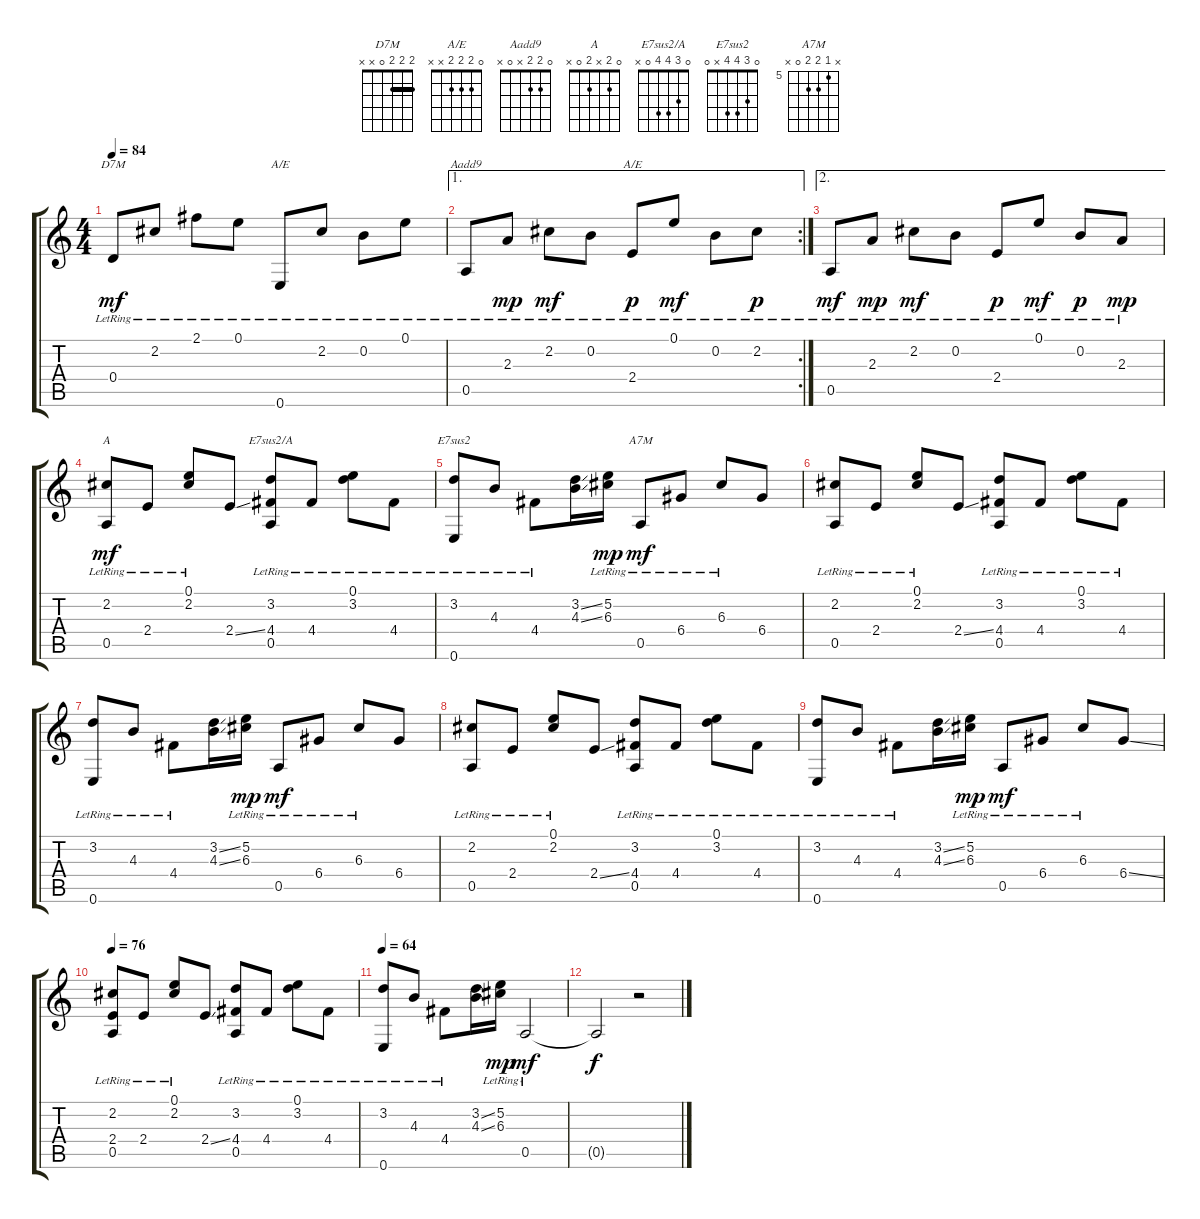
\track "" {instrument acousticguitarsteel}
\staff {score tabs}
\tuning (E4 B3 G3 D3 A2 E2) {hide}
\chord ("D7M" 2 2 2 0 x x) {barre 2}
\chord ("A/E" 0 2 2 2 x 0)
\chord ("Aadd9" 0 2 2 x 0 x)
\chord ("A/E" 0 2 2 2 x x)
\chord ("A" 0 2 x 2 0 x)
\chord ("E7sus2/A" 0 3 4 4 0 x)
\chord ("E7sus2" 0 3 4 4 x 0)
\chord ("A7M" x 5 6 6 0 x) {firstfret 5}
\ts (4 4)
\tempo 84
\clef g2
\ks c
0.4{lr}.8{ch "D7M" dy mf} 2.2{lr}.8 2.1{lr}.8 0.1{lr}.8 0.6{lr}.8{ch "A/E"} 2.2{lr}.8 0.2{lr}.8 0.1{lr}.8 |
\ae 1
\rc 2
0.5{lr}.8{ch "Aadd9"} 2.3{lr}.8{dy mp} 2.2{lr}.8{dy mf} 0.2{lr}.8 2.4{lr}.8{ch "A/E" dy p} 0.1{lr}.8{dy mf} 0.2{lr}.8 2.2{lr}.8{dy p} |
\ae 2
0.5{lr}.8{dy mf} 2.3{lr}.8{dy mp} 2.2{lr}.8{dy mf} 0.2{lr}.8 2.4{lr}.8{dy p} 0.1{lr}.8{dy mf} 0.2{lr}.8{dy p} 2.3{lr}.8{dy mp} |
(2.2{lr} 0.5{lr}).8{ch "A" dy mf} 2.4{lr}.8 (0.1{lr} 2.2{lr}).8 2.4{ss}.8 (3.2{lr} 4.4{lr} 0.5{lr}).8{ch "E7sus2/A"} 4.4{lr}.8 (0.1{lr} 3.2{lr}).8 4.4{lr}.8 |
(3.2{lr} 0.6{lr}).8{ch "E7sus2"} 4.3{lr}.8 4.4{lr}.8 (3.2{ss} 4.3{ss}).16 (5.2{lr} 6.3{lr}).16{dy mp} 0.5{lr}.8{ch "A7M" dy mf} 6.4{lr}.8 6.3{lr}.8 6.4.8 |
(2.2{lr} 0.5{lr}).8 2.4{lr}.8 (0.1{lr} 2.2{lr}).8 2.4{ss}.8 (3.2{lr} 4.4{lr} 0.5{lr}).8 4.4{lr}.8 (0.1{lr} 3.2{lr}).8 4.4{lr}.8 |
(3.2{lr} 0.6{lr}).8 4.3{lr}.8 4.4{lr}.8 (3.2{ss} 4.3{ss}).16 (5.2{lr} 6.3{lr}).16{dy mp} 0.5{lr}.8{dy mf} 6.4{lr}.8 6.3{lr}.8 6.4.8 |
(2.2{lr} 0.5{lr}).8 2.4{lr}.8 (0.1{lr} 2.2{lr}).8 2.4{ss}.8 (3.2{lr} 4.4{lr} 0.5{lr}).8 4.4{lr}.8 (0.1{lr} 3.2{lr}).8 4.4{lr}.8 |
(3.2{lr} 0.6{lr}).8 4.3{lr}.8 4.4{lr}.8 (3.2{ss} 4.3{ss}).16 (5.2{lr} 6.3{lr}).16{dy mp} 0.5{lr}.8{dy mf} 6.4{lr}.8 6.3{lr}.8 6.4{ss}.8 |
\tempo 76
(2.2{lr} 2.4{lr} 0.5{lr}).8 2.4{lr}.8 (0.1{lr} 2.2{lr}).8 2.4{ss}.8 (3.2{lr} 4.4{lr} 0.5{lr}).8 4.4{lr}.8 (0.1{lr} 3.2{lr}).8 4.4{lr}.8 |
\tempo 64
(3.2{lr} 0.6{lr}).8 4.3{lr}.8 4.4{lr}.8 (3.2{ss} 4.3{ss}).16 (5.2{lr} 6.3{lr}).16{dy mp} 0.5{lr}.2{dy mf} |
0.5{t}.2{dy f} r.2
